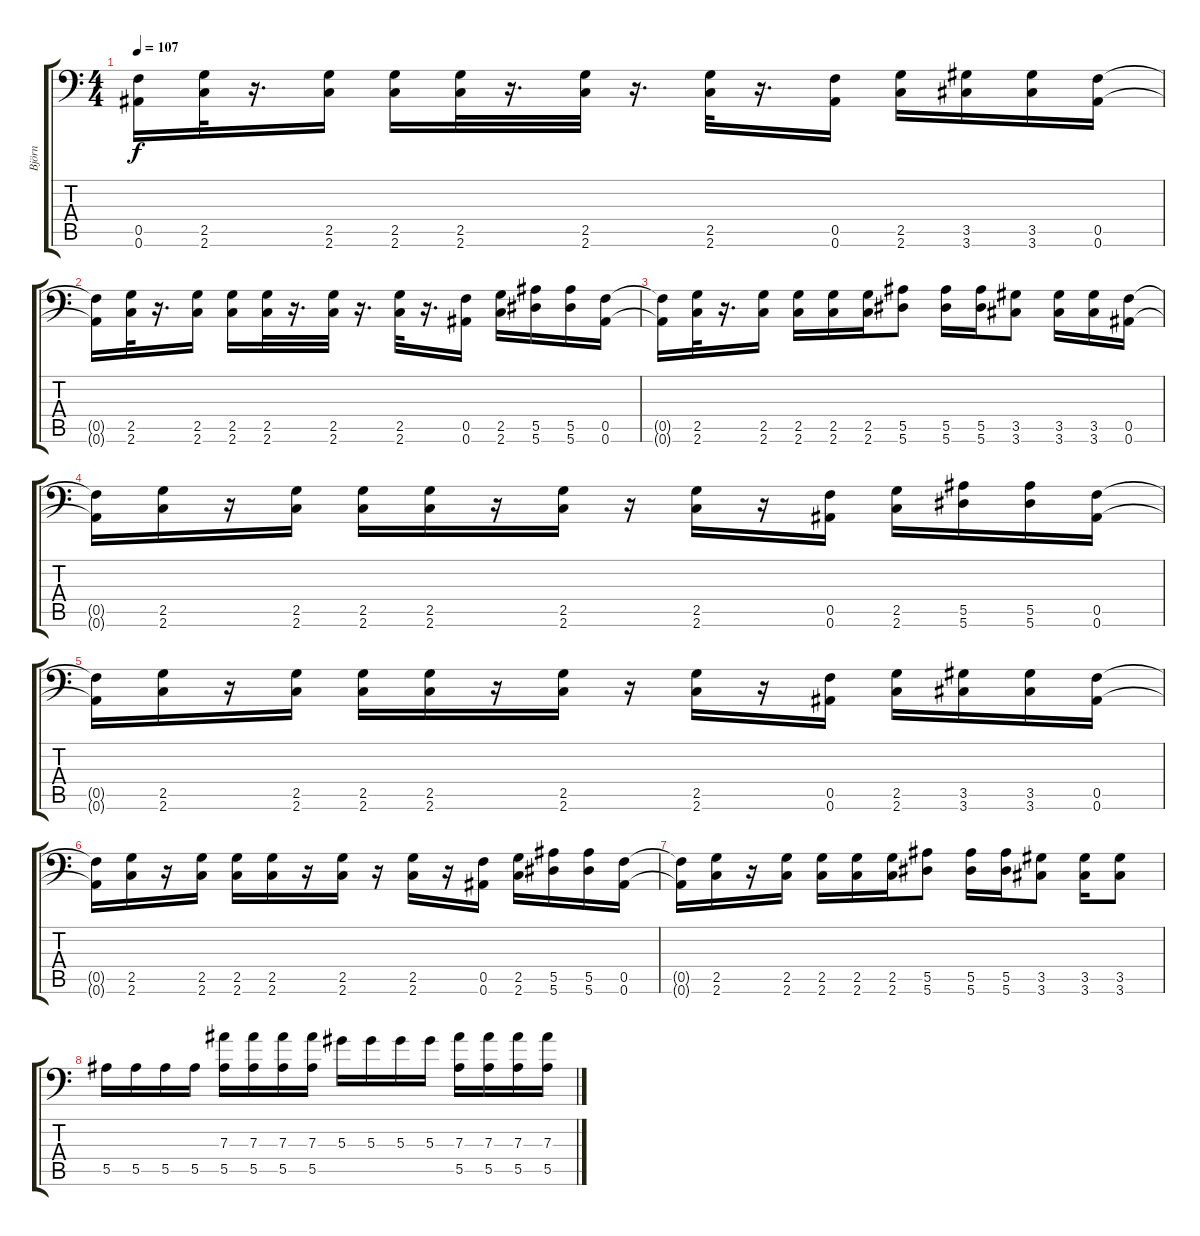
\track ("Björn" "Björn") {instrument distortionguitar}
\staff {score tabs}
\tuning (C4 G3 Eb3 Bb2 F2 Bb1) {hide}
\ts (4 4)
\tempo 107
\clef f4
\ks c
(0.5{t} 0.6{t}).16{dy f} (2.5 2.6).32 r.16{d} (2.5 2.6).16 (2.5 2.6).16 (2.5 2.6).32 r.16{d} (2.5 2.6).32 r.16{d} (2.5 2.6).32 r.16{d} (0.5 0.6).16 (2.5 2.6).16 (3.5 3.6).16 (3.5 3.6).16 (0.5 0.6).16 |
(0.5{t} 0.6{t}).16 (2.5 2.6).32 r.16{d} (2.5 2.6).16 (2.5 2.6).16 (2.5 2.6).32 r.16{d} (2.5 2.6).32 r.16{d} (2.5 2.6).32 r.16{d} (0.5 0.6).16 (2.5 2.6).16 (5.5 5.6).16 (5.5 5.6).16 (0.5 0.6).16 |
(0.5{t} 0.6{t}).16 (2.5 2.6).32 r.16{d} (2.5 2.6).16 (2.5 2.6).16 (2.5 2.6).16 (2.5 2.6).16 (5.5 5.6).8 (5.5 5.6).16 (5.5 5.6).16 (3.5 3.6).8 (3.5 3.6).16 (3.5 3.6).16 (0.5 0.6).16 |
(0.5{t} 0.6{t}).16 (2.5 2.6).16 r.16 (2.5 2.6).16 (2.5 2.6).16 (2.5 2.6).16 r.16 (2.5 2.6).16 r.16 (2.5 2.6).16 r.16 (0.5 0.6).16 (2.5 2.6).16 (5.5 5.6).16 (5.5 5.6).16 (0.5 0.6).16 |
(0.5{t} 0.6{t}).16 (2.5 2.6).16 r.16 (2.5 2.6).16 (2.5 2.6).16 (2.5 2.6).16 r.16 (2.5 2.6).16 r.16 (2.5 2.6).16 r.16 (0.5 0.6).16 (2.5 2.6).16 (3.5 3.6).16 (3.5 3.6).16 (0.5 0.6).16 |
(0.5{t} 0.6{t}).16 (2.5 2.6).16 r.16 (2.5 2.6).16 (2.5 2.6).16 (2.5 2.6).16 r.16 (2.5 2.6).16 r.16 (2.5 2.6).16 r.16 (0.5 0.6).16 (2.5 2.6).16 (5.5 5.6).16 (5.5 5.6).16 (0.5 0.6).16 |
(0.5{t} 0.6{t}).16 (2.5 2.6).16 r.16 (2.5 2.6).16 (2.5 2.6).16 (2.5 2.6).16 (2.5 2.6).16 (5.5 5.6).8 (5.5 5.6).16 (5.5 5.6).16 (3.5 3.6).8 (3.5 3.6).16 (3.5 3.6).8 |
5.5.16 5.5.16 5.5.16 5.5.16 (7.3 5.5).16 (7.3 5.5).16 (7.3 5.5).16 (7.3 5.5).16 5.3.16 5.3.16 5.3.16 5.3.16 (7.3 5.5).16 (7.3 5.5).16 (7.3 5.5).16 (7.3 5.5).16
